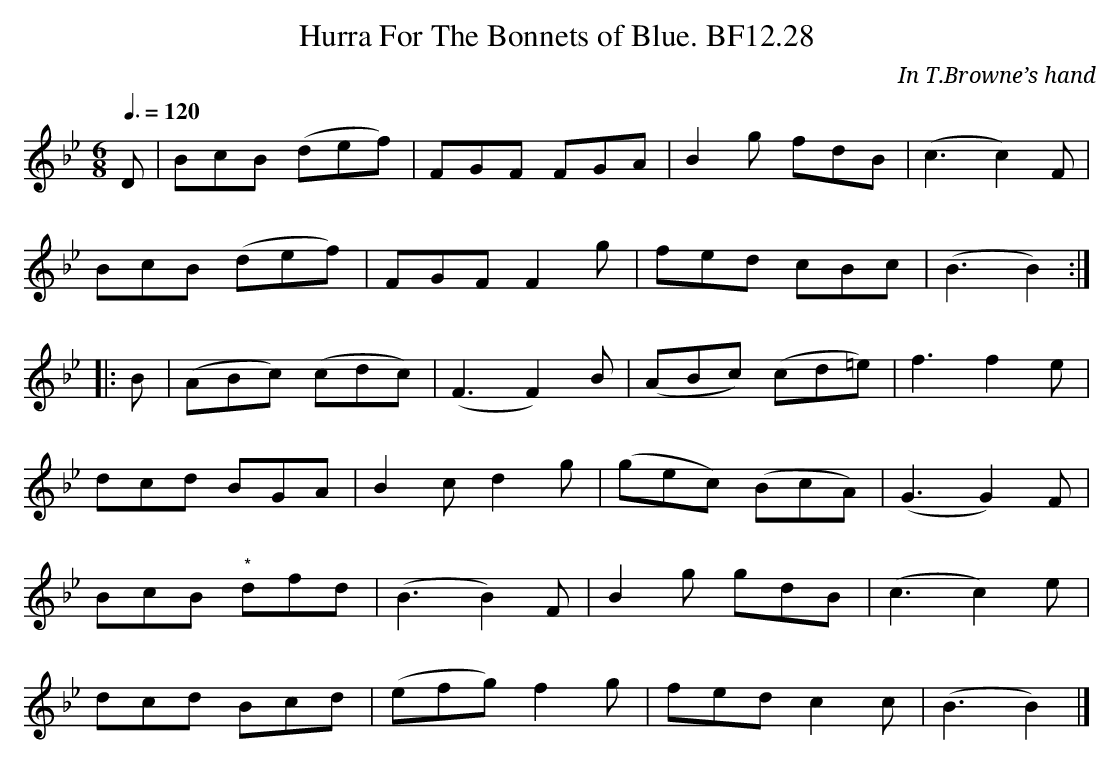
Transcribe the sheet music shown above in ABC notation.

X:1
T:Hurra For The Bonnets of Blue. BF12.28
M:6/8
L:1/8
Q:3/8=120
C:In T.Browne’s hand
K:Bb major
D|BcB (def)|FGF FGA|B2g fdB|(c3c2)F|
BcB (def)|FGF F2g|fed cBc|(B3B2):|
|:B|(ABc) (cdc)|(F3F2)B|(ABc) (cd=e)|f3f2e|
dcd BGA|B2cd2g|(gec) (BcA)|(G3G2)F|
BcB"^*" dfd|(B3B2)F|B2g gdB|(c3c2)e|
dcd Bcd|(efg)f2g|fed c2c|(B3B2)|]
